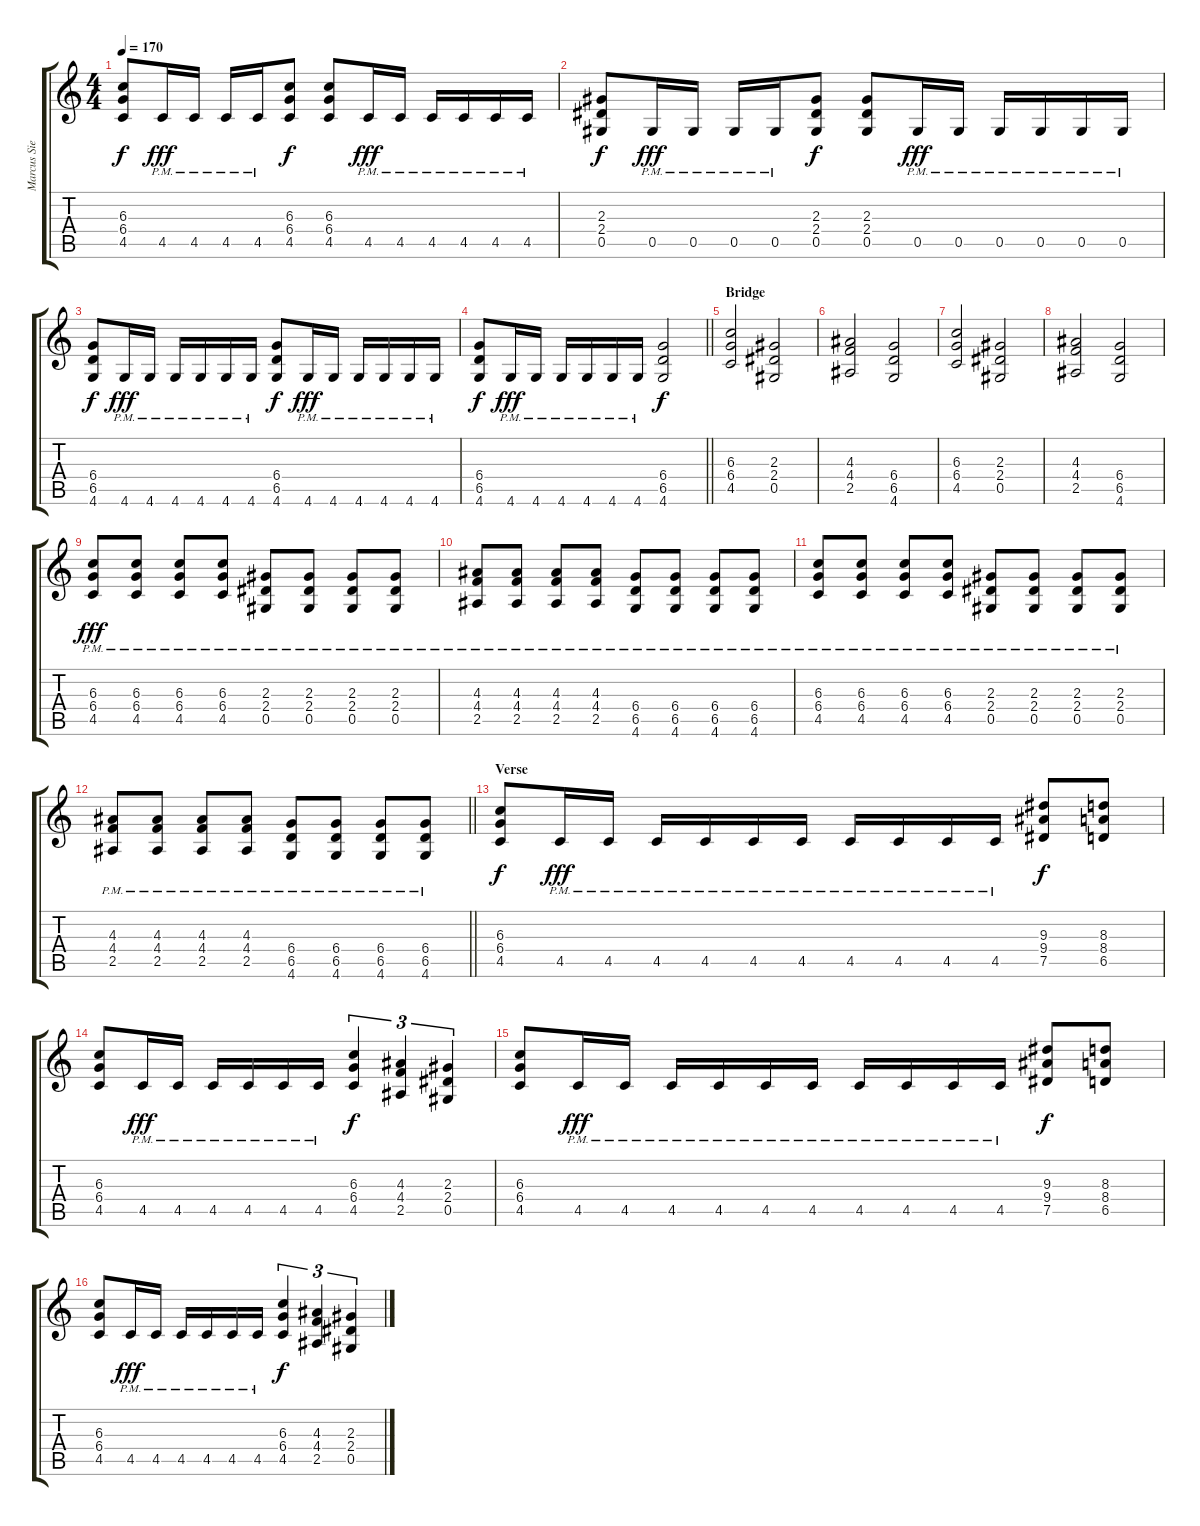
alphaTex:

\track ("Marcus Siepen" "Marcus Sie") {instrument distortionguitar}
\staff {score tabs}
\tuning (Eb4 Bb3 Gb3 Db3 Ab2 Eb2) {hide}
\ts (4 4)
\tempo 170
\clef g2
\ks c
(6.3 6.4 4.5).8{dy f} 4.5{pm}.16{dy fff} 4.5{pm}.16 4.5{pm}.16 4.5{pm}.16 (6.3 6.4 4.5).8{dy f} (6.3 6.4 4.5).8 4.5{pm}.16{dy fff} 4.5{pm}.16 4.5{pm}.16 4.5{pm}.16 4.5{pm}.16 4.5{pm}.16 |
(2.3 2.4 0.5).8{dy f} 0.5{pm}.16{dy fff} 0.5{pm}.16 0.5{pm}.16 0.5{pm}.16 (2.3 2.4 0.5).8{dy f} (2.3 2.4 0.5).8 0.5{pm}.16{dy fff} 0.5{pm}.16 0.5{pm}.16 0.5{pm}.16 0.5{pm}.16 0.5{pm}.16 |
(6.4 6.5 4.6).8{dy f} 4.6{pm}.16{dy fff} 4.6{pm}.16 4.6{pm}.16 4.6{pm}.16 4.6{pm}.16 4.6{pm}.16 (6.4 6.5 4.6).8{dy f} 4.6{pm}.16{dy fff} 4.6{pm}.16 4.6{pm}.16 4.6{pm}.16 4.6{pm}.16 4.6{pm}.16 |
\barLineRight lightlight
(6.4 6.5 4.6).8{dy f} 4.6{pm}.16{dy fff} 4.6{pm}.16 4.6{pm}.16 4.6{pm}.16 4.6{pm}.16 4.6{pm}.16 (6.4 6.5 4.6).2{dy f} |
\section ("" "Bridge")
(6.3 6.4 4.5).2 (2.3 2.4 0.5).2 |
(4.3 4.4 2.5).2 (6.4 6.5 4.6).2 |
(6.3 6.4 4.5).2 (2.3 2.4 0.5).2 |
(4.3 4.4 2.5).2 (6.4 6.5 4.6).2 |
(6.3{pm} 6.4{pm} 4.5{pm}).8{dy fff} (6.3{pm} 6.4{pm} 4.5{pm}).8 (6.3{pm} 6.4{pm} 4.5{pm}).8 (6.3{pm} 6.4{pm} 4.5{pm}).8 (2.3{pm} 2.4{pm} 0.5{pm}).8 (2.3{pm} 2.4{pm} 0.5{pm}).8 (2.3{pm} 2.4{pm} 0.5{pm}).8 (2.3{pm} 2.4{pm} 0.5{pm}).8 |
(4.3{pm} 4.4{pm} 2.5{pm}).8 (4.3{pm} 4.4{pm} 2.5{pm}).8 (4.3{pm} 4.4{pm} 2.5{pm}).8 (4.3{pm} 4.4{pm} 2.5{pm}).8 (6.4{pm} 6.5{pm} 4.6{pm}).8 (6.4{pm} 6.5{pm} 4.6{pm}).8 (6.4{pm} 6.5{pm} 4.6{pm}).8 (6.4{pm} 6.5{pm} 4.6{pm}).8 |
(6.3{pm} 6.4{pm} 4.5{pm}).8 (6.3{pm} 6.4{pm} 4.5{pm}).8 (6.3{pm} 6.4{pm} 4.5{pm}).8 (6.3{pm} 6.4{pm} 4.5{pm}).8 (2.3{pm} 2.4{pm} 0.5{pm}).8 (2.3{pm} 2.4{pm} 0.5{pm}).8 (2.3{pm} 2.4{pm} 0.5{pm}).8 (2.3{pm} 2.4{pm} 0.5{pm}).8 |
\barLineRight lightlight
(4.3{pm} 4.4{pm} 2.5{pm}).8 (4.3{pm} 4.4{pm} 2.5{pm}).8 (4.3{pm} 4.4{pm} 2.5{pm}).8 (4.3{pm} 4.4{pm} 2.5{pm}).8 (6.4{pm} 6.5{pm} 4.6{pm}).8 (6.4{pm} 6.5{pm} 4.6{pm}).8 (6.4{pm} 6.5{pm} 4.6{pm}).8 (6.4{pm} 6.5{pm} 4.6{pm}).8 |
\section ("" "Verse")
(6.3 6.4 4.5).8{dy f} 4.5{pm}.16{dy fff} 4.5{pm}.16 4.5{pm}.16 4.5{pm}.16 4.5{pm}.16 4.5{pm}.16 4.5{pm}.16 4.5{pm}.16 4.5{pm}.16 4.5{pm}.16 (9.3 9.4 7.5).8{dy f} (8.3 8.4 6.5).8 |
(6.3 6.4 4.5).8 4.5{pm}.16{dy fff} 4.5{pm}.16 4.5{pm}.16 4.5{pm}.16 4.5{pm}.16 4.5{pm}.16 (6.3 6.4 4.5).4{tu (3 2) dy f} (4.3 4.4 2.5).4{tu (3 2)} (2.3 2.4 0.5).4{tu (3 2)} |
(6.3 6.4 4.5).8 4.5{pm}.16{dy fff} 4.5{pm}.16 4.5{pm}.16 4.5{pm}.16 4.5{pm}.16 4.5{pm}.16 4.5{pm}.16 4.5{pm}.16 4.5{pm}.16 4.5{pm}.16 (9.3 9.4 7.5).8{dy f} (8.3 8.4 6.5).8 |
(6.3 6.4 4.5).8 4.5{pm}.16{dy fff} 4.5{pm}.16 4.5{pm}.16 4.5{pm}.16 4.5{pm}.16 4.5{pm}.16 (6.3 6.4 4.5).4{tu (3 2) dy f} (4.3 4.4 2.5).4{tu (3 2)} (2.3 2.4 0.5).4{tu (3 2)}
